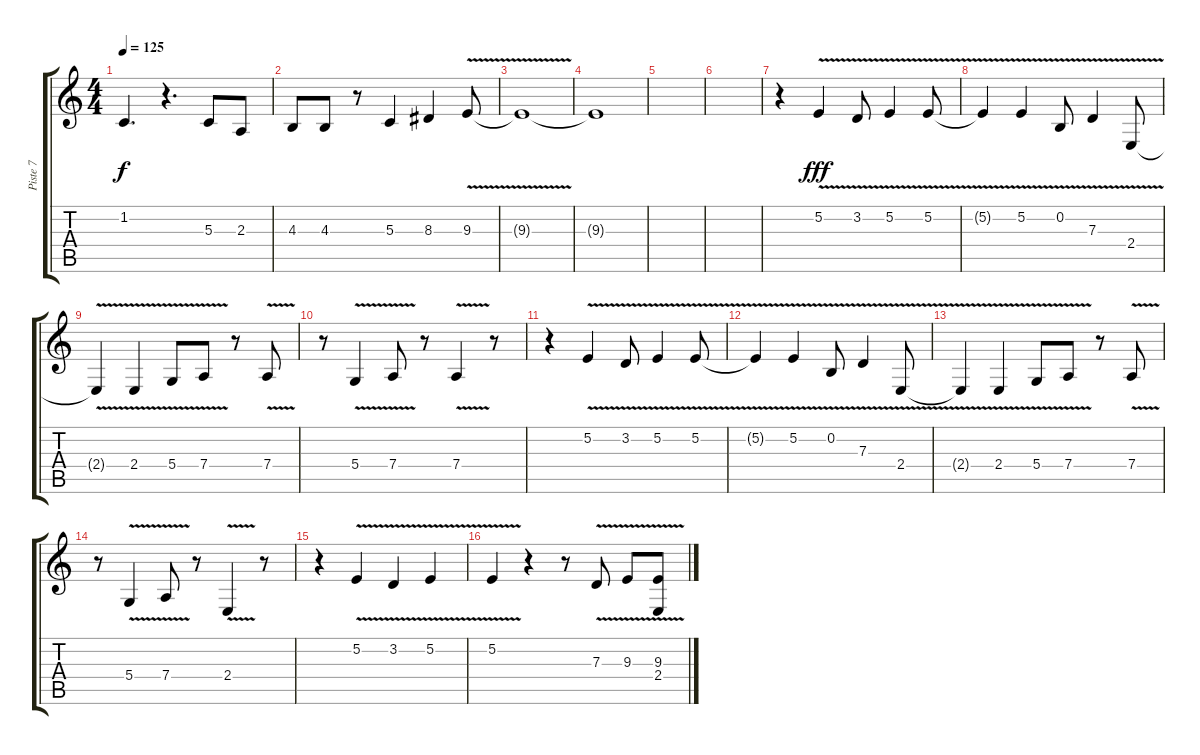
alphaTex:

\track ("Piste 7" "Piste 7") {instrument englishhorn}
\staff {score tabs}
\tuning (E4 B3 G3 D3 A2 E2) {hide}
\ts (4 4)
\tempo 125
\clef g2
\ks c
1.2{t}.4{d dy f} r.4{d} 5.3.8 2.3.8 |
4.3.8 4.3.8 r.8 5.3.4 8.3.4 9.3{v}.8 |
9.3{t}.1 |
9.3{t}.1 |
|
|
r.4 5.2{v}.4{dy fff} 3.2{v}.8 5.2{v}.4 5.2{v}.8 |
5.2{t}.4 5.2{v}.4 0.2{v}.8 7.3{v}.4 2.4{v}.8 |
2.4{t}.4 2.4{v}.4 5.4{v}.8 7.4{v}.8 r.8 7.4{v}.8 |
r.8 5.4{v}.4 7.4{v}.8 r.8 7.4{v}.4 r.8 |
r.4 5.2{v}.4 3.2{v}.8 5.2{v}.4 5.2{v}.8 |
5.2{t}.4 5.2{v}.4 0.2{v}.8 7.3{v}.4 2.4{v}.8 |
2.4{t}.4 2.4{v}.4 5.4{v}.8 7.4{v}.8 r.8 7.4{v}.8 |
r.8 5.4{v}.4 7.4{v}.8 r.8 2.4{v}.4 r.8 |
r.4 5.2{v}.4 3.2{v}.4 5.2{v}.4 |
5.2{v}.4 r.4 r.8 7.3{v}.8 9.3{v}.8 (9.3{v} 2.4{v}).8
